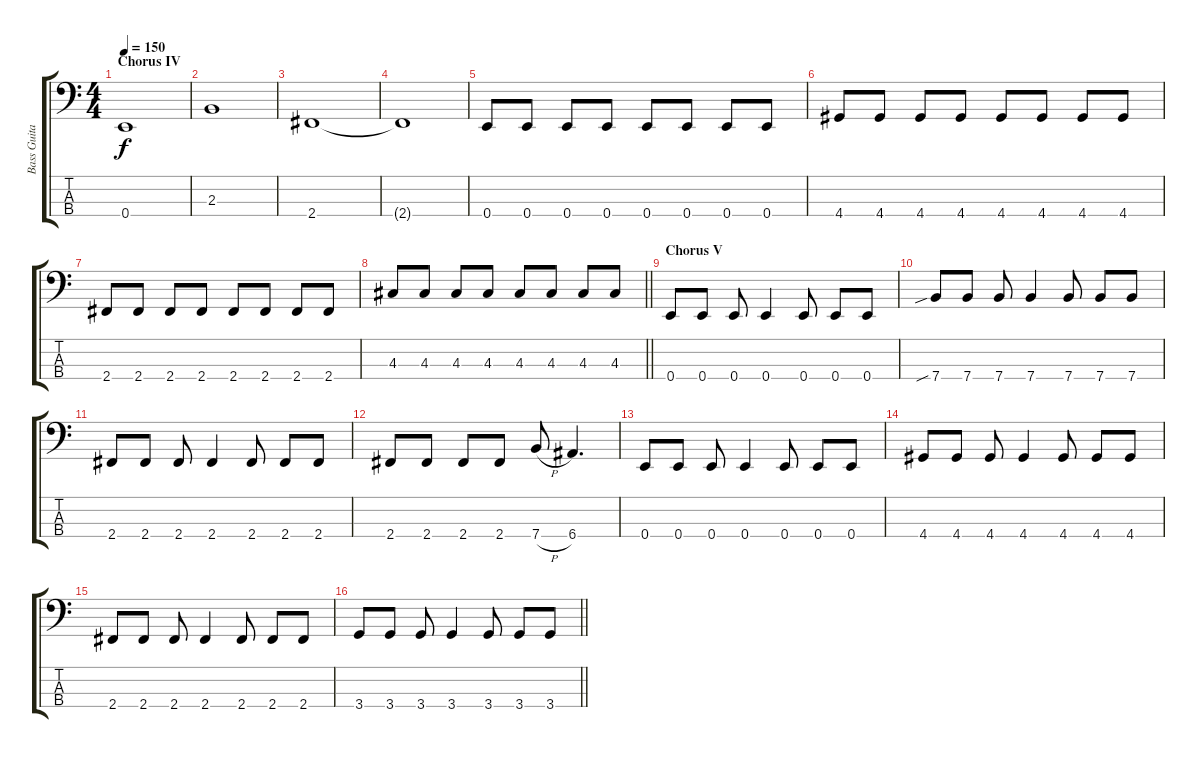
\track ("Bass Guitar" "Bass Guita") {instrument electricbassfinger}
\staff {score tabs}
\tuning (G2 D2 A1 E1) {hide}
\ts (4 4)
\section ("" "Chorus IV")
\tempo 150
\clef f4
\ks c
0.4.1{dy f} |
2.3.1 |
2.4.1 |
2.4{t}.1 |
0.4.8 0.4.8 0.4.8 0.4.8 0.4.8 0.4.8 0.4.8 0.4.8 |
4.4.8 4.4.8 4.4.8 4.4.8 4.4.8 4.4.8 4.4.8 4.4.8 |
2.4.8 2.4.8 2.4.8 2.4.8 2.4.8 2.4.8 2.4.8 2.4.8 |
\barLineRight lightlight
4.3.8 4.3.8 4.3.8 4.3.8 4.3.8 4.3.8 4.3.8 4.3.8 |
\section ("" "Chorus V")
0.4.8 0.4.8 0.4.8 0.4.4 0.4.8 0.4.8 0.4.8 |
7.4{sib}.8 7.4.8 7.4.8 7.4.4 7.4.8 7.4.8 7.4.8 |
2.4.8 2.4.8 2.4.8 2.4.4 2.4.8 2.4.8 2.4.8 |
2.4.8 2.4.8 2.4.8 2.4.8 7.4{h}.8 6.4.4{d} |
0.4.8 0.4.8 0.4.8 0.4.4 0.4.8 0.4.8 0.4.8 |
4.4.8 4.4.8 4.4.8 4.4.4 4.4.8 4.4.8 4.4.8 |
2.4.8 2.4.8 2.4.8 2.4.4 2.4.8 2.4.8 2.4.8 |
\barLineRight lightlight
3.4.8 3.4.8 3.4.8 3.4.4 3.4.8 3.4.8 3.4.8
